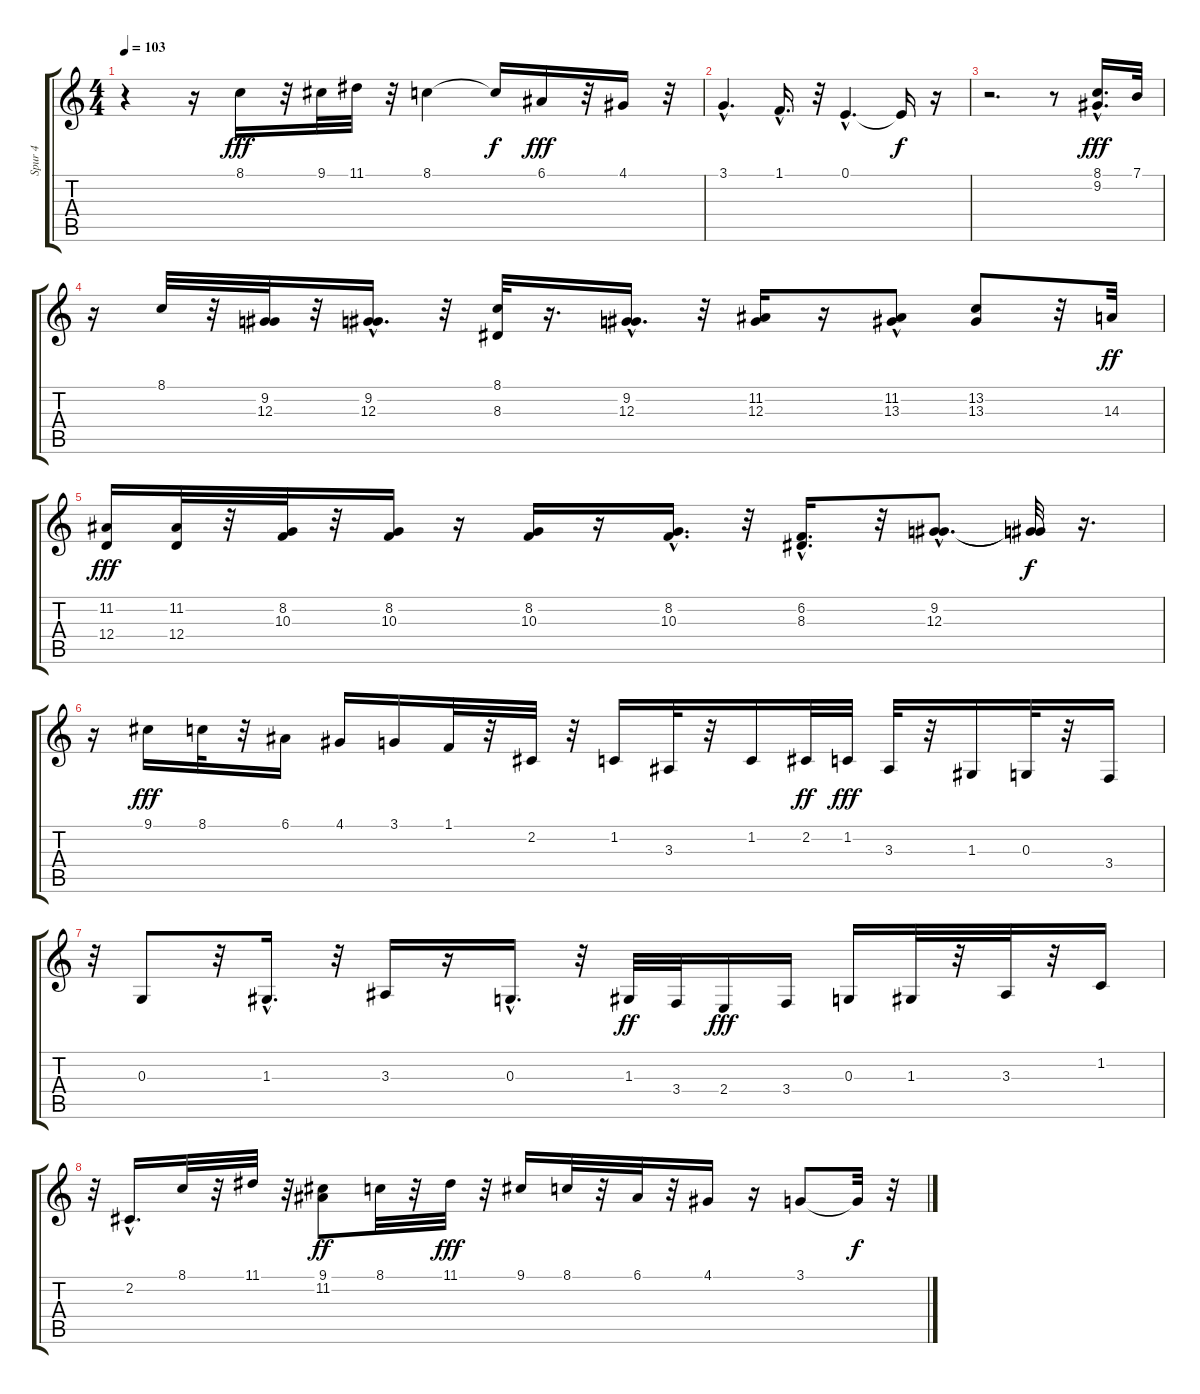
\track ("Spur 4" "Spur 4") {instrument fx4atmosphere}
\staff {score tabs}
\tuning (E4 B3 G3 D3 A2 E2) {hide}
\ts (4 4)
\tempo 103
\clef g2
\ks c
r.4{dy fff} r.16 8.1.16 r.32 9.1.32 11.1.32 r.32 8.1.4 8.1{t}.16{dy f} 6.1.16{dy fff} r.32 4.1.16 r.32 |
3.1{hac}.4{d} 1.1{hac}.16{d} r.32 0.1{hac}.4{d} 0.1{t}.16{dy f} r.16 |
r.2{d} r.8 (8.1 9.2{hac}).16{d dy fff} 7.1.32 |
r.16 8.1.32 r.32 (9.2 12.3).32 r.32 (9.2{hac} 12.3).16{d} r.32 (8.1 8.3).32 r.16{d} (9.2{hac} 12.3{hac}).16{d} r.32 (11.2 12.3).16 r.16 (11.2{hac} 13.3).8 (13.2 13.3).8 r.32 14.3.32{dy ff} |
(11.2 12.4).16{dy fff} (11.2 12.4).32 r.32 (8.2 10.3).32 r.32 (8.2 10.3).16 r.16 (8.2 10.3).16 r.16 (8.2{hac} 10.3{hac}).16{d} r.32 (6.2{hac} 8.3).16{d} r.32 (9.2{hac} 12.3{hac}).8{d} (9.2{t} 12.3{t}).32{dy f} r.16{d} |
r.16 9.1.16{dy fff} 8.1.32 r.32 6.1.16 4.1.16 3.1.16 1.1.32 r.32 2.2.32 r.32 1.2.16 3.3.32 r.32 1.2.16 2.2.32{dy ff} 1.2.32{dy fff} 3.3.32 r.32 1.3.16 0.3.32 r.32 3.4.16 |
r.32 0.3.8 r.32 1.3{hac}.16{d} r.32 3.3.16 r.16 0.3{hac}.16{d} r.32 1.3.32{dy ff} 3.4.32 2.4.16{dy fff} 3.4.16 0.3.16 1.3.32 r.32 3.3.32 r.32 1.2.16 |
r.32 2.2{hac}.16{d} 8.1.32 r.32 11.1.32 r.32 (9.1 11.2).8{dy ff} 8.1.32 r.32 11.1.32{dy fff} r.32 9.1.16 8.1.32 r.32 6.1.32 r.32 4.1.16 r.16 3.1.8 3.1{t}.32{dy f} r.32
